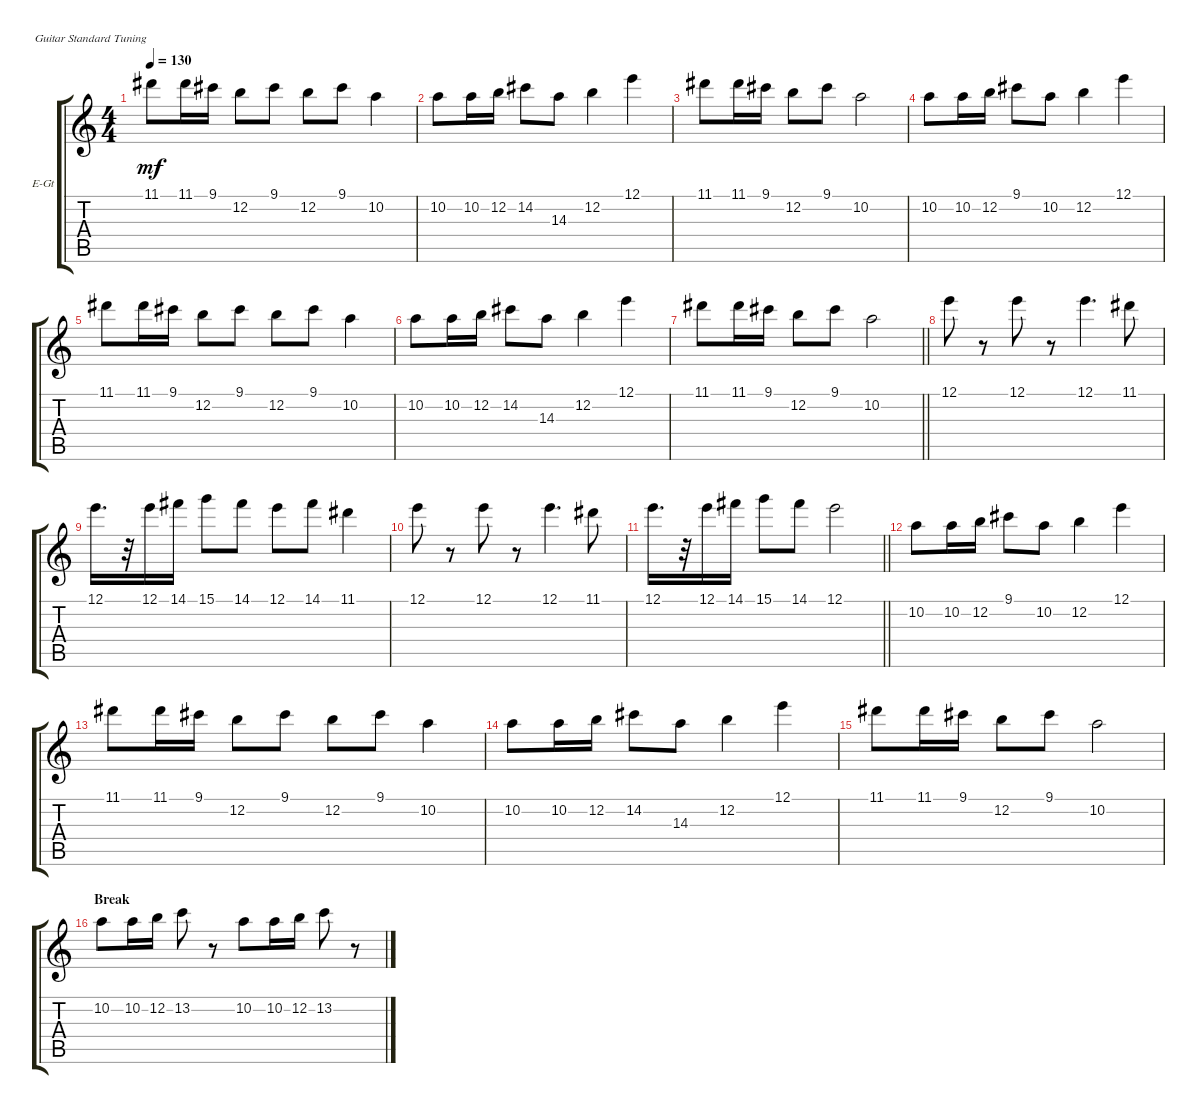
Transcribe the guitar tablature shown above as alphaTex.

\defaultSystemsLayout 4
\bracketExtendMode groupsimilarinstruments
\firstSystemTrackNameOrientation horizontal
\otherSystemsTrackNameOrientation horizontal
\track ("Guitar 3" "E-Gt") {instrument distortionguitar}
\staff {score tabs}
\tuning (E4 B3 G3 D3 A2 E2)
\ts (4 4)
\tempo 130
\clef g2
\ks aminor
11.1.8{dy mf} 11.1.16 9.1.16 12.2.8 9.1.8 12.2.8 9.1.8 10.2.4 |
10.2.8 10.2.16 12.2.16 14.2.8 14.3.8 12.2.4 12.1.4 |
11.1.8 11.1.16 9.1.16 12.2.8 9.1.8 10.2.2 |
10.2.8 10.2.16 12.2.16 9.1.8 10.2.8 12.2.4 12.1.4 |
11.1.8 11.1.16 9.1.16 12.2.8 9.1.8 12.2.8 9.1.8 10.2.4 |
10.2.8 10.2.16 12.2.16 14.2.8 14.3.8 12.2.4 12.1.4 |
\barLineRight lightlight
11.1.8 11.1.16 9.1.16 12.2.8 9.1.8 10.2.2 |
12.1.8 r.8 12.1.8 r.8 12.1.4{d} 11.1.8 |
12.1.16{d} r.32 12.1.16 14.1.16 15.1.8 14.1.8 12.1.8 14.1.8 11.1.4 |
12.1.8 r.8 12.1.8 r.8 12.1.4{d} 11.1.8 |
\barLineRight lightlight
12.1.16{d} r.32 12.1.16 14.1.16 15.1.8 14.1.8 12.1.2 |
10.2.8 10.2.16 12.2.16 9.1.8 10.2.8 12.2.4 12.1.4 |
11.1.8 11.1.16 9.1.16 12.2.8 9.1.8 12.2.8 9.1.8 10.2.4 |
10.2.8 10.2.16 12.2.16 14.2.8 14.3.8 12.2.4 12.1.4 |
11.1.8 11.1.16 9.1.16 12.2.8 9.1.8 10.2.2 |
\section ("" "Break")
10.2.8 10.2.16 12.2.16 13.2.8 r.8 10.2.8 10.2.16 12.2.16 13.2.8 r.8
